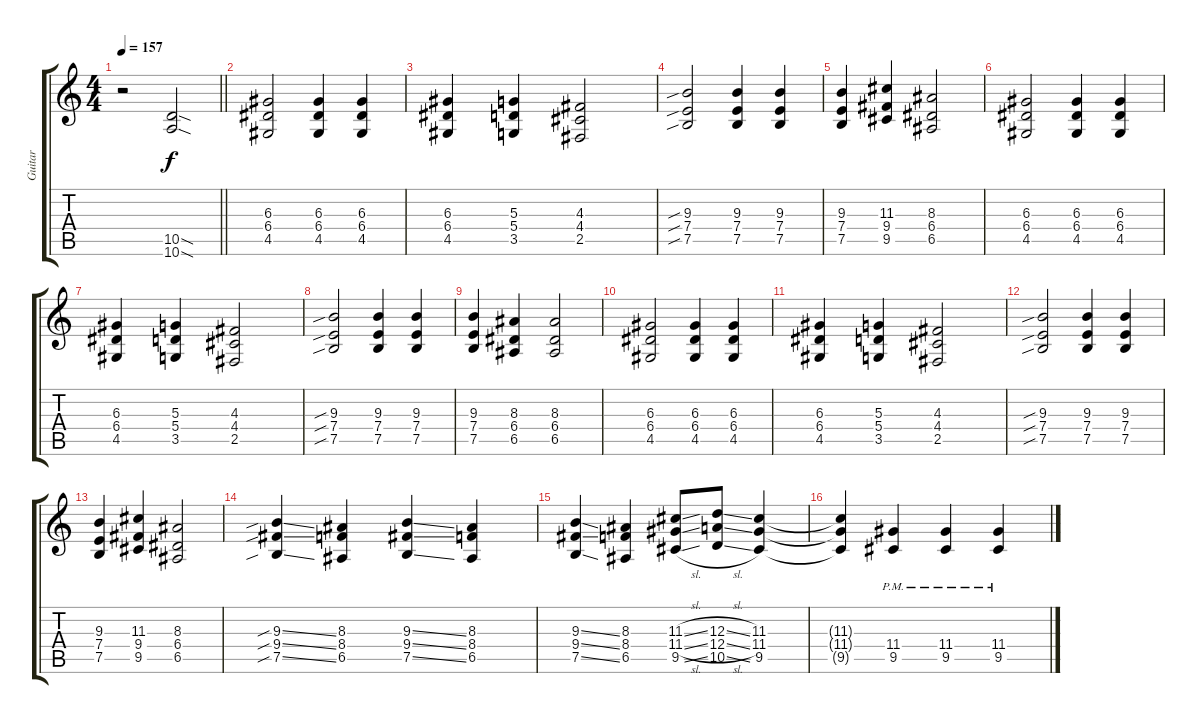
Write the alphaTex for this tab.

\track ("Guitar" "Guitar") {instrument distortionguitar}
\staff {score tabs}
\tuning (B3 Gb3 D3 A2 E2 B1) {hide}
\ts (4 4)
\tempo 157
\clef g2
\barLineRight lightlight
\ks c
r.2{dy f} (10.5{sod} 10.6{sod}).2 |
\section ("" "")
(6.3 6.4 4.5).2 (6.3 6.4 4.5).4 (6.3 6.4 4.5).4 |
(6.3 6.4 4.5).4 (5.3 5.4 3.5).4 (4.3 4.4 2.5).2 |
(9.3{sib} 7.4{sib} 7.5{sib}).2 (9.3 7.4 7.5).4 (9.3 7.4 7.5).4 |
(9.3 7.4 7.5).4 (11.3 9.4 9.5).4 (8.3 6.4 6.5).2 |
(6.3 6.4 4.5).2 (6.3 6.4 4.5).4 (6.3 6.4 4.5).4 |
(6.3 6.4 4.5).4 (5.3 5.4 3.5).4 (4.3 4.4 2.5).2 |
(9.3{sib} 7.4{sib} 7.5{sib}).2 (9.3 7.4 7.5).4 (9.3 7.4 7.5).4 |
(9.3 7.4 7.5).4 (8.3 6.4 6.5).4 (8.3 6.4 6.5).2 |
(6.3 6.4 4.5).2 (6.3 6.4 4.5).4 (6.3 6.4 4.5).4 |
(6.3 6.4 4.5).4 (5.3 5.4 3.5).4 (4.3 4.4 2.5).2 |
(9.3{sib} 7.4{sib} 7.5{sib}).2 (9.3 7.4 7.5).4 (9.3 7.4 7.5).4 |
(9.3 7.4 7.5).4 (11.3 9.4 9.5).4 (8.3 6.4 6.5).2 |
(9.3{sib ss} 9.4{sib ss} 7.5{sib ss}).4 (8.3 8.4 6.5).4 (9.3{ss} 9.4{ss} 7.5{ss}).4 (8.3 8.4 6.5).4 |
(9.3{ss} 9.4{ss} 7.5{ss}).4 (8.3 8.4 6.5).4 (11.3{sl} 11.4{sl} 9.5{sl}).8 (12.3{sl} 12.4{sl} 10.5{sl}).8 (11.3 11.4 9.5).4 |
(11.3{t} 11.4{t} 9.5{t}).4 (11.4{pm} 9.5{pm}).4 (11.4{pm} 9.5{pm}).4 (11.4{pm} 9.5{pm}).4
